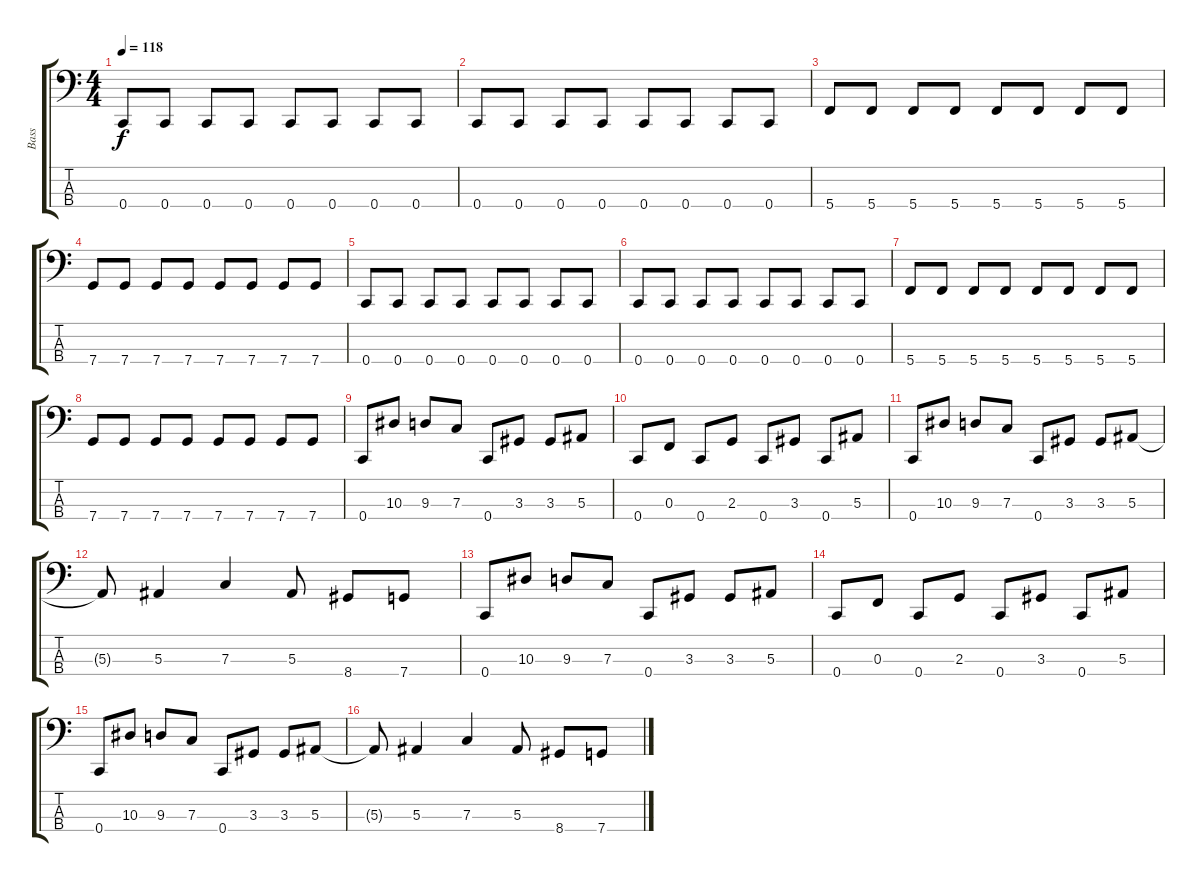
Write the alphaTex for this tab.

\track ("Bass" "Bass") {instrument electricbassfinger}
\staff {score tabs}
\tuning (Eb2 Bb1 F1 C1) {hide}
\ts (4 4)
\tempo 118
\clef f4
\ks c
0.4.8{dy f} 0.4.8 0.4.8 0.4.8 0.4.8 0.4.8 0.4.8 0.4.8 |
0.4.8 0.4.8 0.4.8 0.4.8 0.4.8 0.4.8 0.4.8 0.4.8 |
5.4.8 5.4.8 5.4.8 5.4.8 5.4.8 5.4.8 5.4.8 5.4.8 |
7.4.8 7.4.8 7.4.8 7.4.8 7.4.8 7.4.8 7.4.8 7.4.8 |
0.4.8 0.4.8 0.4.8 0.4.8 0.4.8 0.4.8 0.4.8 0.4.8 |
0.4.8 0.4.8 0.4.8 0.4.8 0.4.8 0.4.8 0.4.8 0.4.8 |
5.4.8 5.4.8 5.4.8 5.4.8 5.4.8 5.4.8 5.4.8 5.4.8 |
7.4.8 7.4.8 7.4.8 7.4.8 7.4.8 7.4.8 7.4.8 7.4.8 |
0.4.8 10.3.8 9.3.8 7.3.8 0.4.8 3.3.8 3.3.8 5.3.8 |
0.4.8 0.3.8 0.4.8 2.3.8 0.4.8 3.3.8 0.4.8 5.3.8 |
0.4.8 10.3.8 9.3.8 7.3.8 0.4.8 3.3.8 3.3.8 5.3.8 |
5.3{t}.8 5.3.4 7.3.4 5.3.8 8.4.8 7.4.8 |
0.4.8 10.3.8 9.3.8 7.3.8 0.4.8 3.3.8 3.3.8 5.3.8 |
0.4.8 0.3.8 0.4.8 2.3.8 0.4.8 3.3.8 0.4.8 5.3.8 |
0.4.8 10.3.8 9.3.8 7.3.8 0.4.8 3.3.8 3.3.8 5.3.8 |
5.3{t}.8 5.3.4 7.3.4 5.3.8 8.4.8 7.4.8
